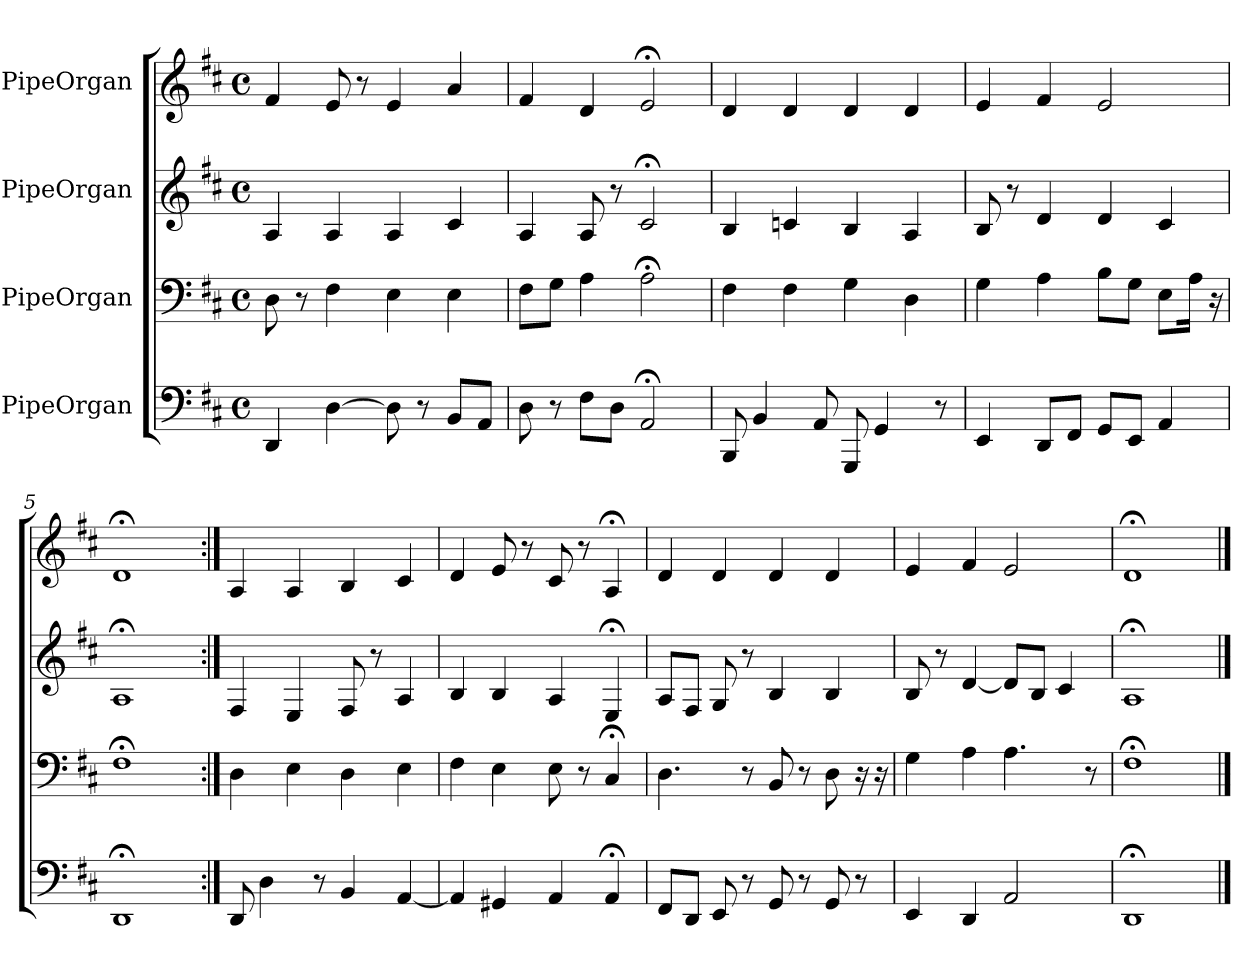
**kern	**kern	**kern	**kern
*part4	*part3	*part2	*part1
*staff4	*staff3	*staff2	*staff1
*I"PipeOrgan	*I"PipeOrgan	*I"PipeOrgan	*I"PipeOrgan
*k[f#c#]	*k[f#c#]	*k[f#c#]	*k[f#c#]
*D:	*D:	*D:	*D:
*M4/4	*M4/4	*M4/4	*M4/4
*met(c)	*met(c)	*met(c)	*met(c)
*MM60	*MM60	*MM60	*MM60
=1	=1	=1	=1
4DD	8D	4A	4f#
.	8r	.	.
[4D	4F#	4A	8e
.	.	.	8r
8D]	4E	4A	4e
8r	.	.	.
8BBL	4E	4c#	4a
8AAJ	.	.	.
=2	=2	=2	=2
8D	8F#L	4A	4f#
8r	8GJ	.	.
8F#L	4A	8A	4d
8DJ	.	8r	.
2AA;<	2A;<	2c#;<	2e;<
=3	=3	=3	=3
8BBB	4F#	4B	4d
4BB	.	.	.
.	4F#	4cn	4d
8AA	.	.	.
8GGG	4G	4B	4d
4GG	.	.	.
.	4D	4A	4d
8r	.	.	.
=4	=4	=4	=4
4EE	4G	8B	4e
.	.	8r	.
8DDL	4A	4d	4f#
8FF#J	.	.	.
8GGL	8BL	4d	2e
8EEJ	8GJ	.	.
4AA	8EL	4c#	.
.	16AJk	.	.
.	16r	.	.
=5	=5	=5	=5
1DD;<	1F#;<	1A;<	1d;<
=6:|!	=6:|!	=6:|!	=6:|!
8DD	4D	4F#	4A
4D	.	.	.
.	4E	4E	4A
8r	.	.	.
4BB	4D	8F#	4B
.	.	8r	.
[4AA	4E	4A	4c#
=7	=7	=7	=7
4AA]	4F#	4B	4d
4GG#X	4E	4B	8e
.	.	.	8r
4AA	8E	4A	8c#
.	8r	.	8r
4AA;<	4C#;<	4E;<	4A;<
=8	=8	=8	=8
8FF#L	4.D	8AL	4d
8DDJ	.	8F#J	.
8EE	.	8G	4d
8r	8r	8r	.
8GG	8BB	4B	4d
8r	8r	.	.
8GG	8D	4B	4d
8r	16r	.	.
.	16r	.	.
=9	=9	=9	=9
4EE	4G	8B	4e
.	.	8r	.
4DD	4A	[4d	4f#
2AA	4.A	8dL]	2e
.	.	8BJ	.
.	.	4c#	.
.	8r	.	.
=10	=10	=10	=10
1DD;<	1F#;<	1A;<	1d;<
==	==	==	==
*-	*-	*-	*-
